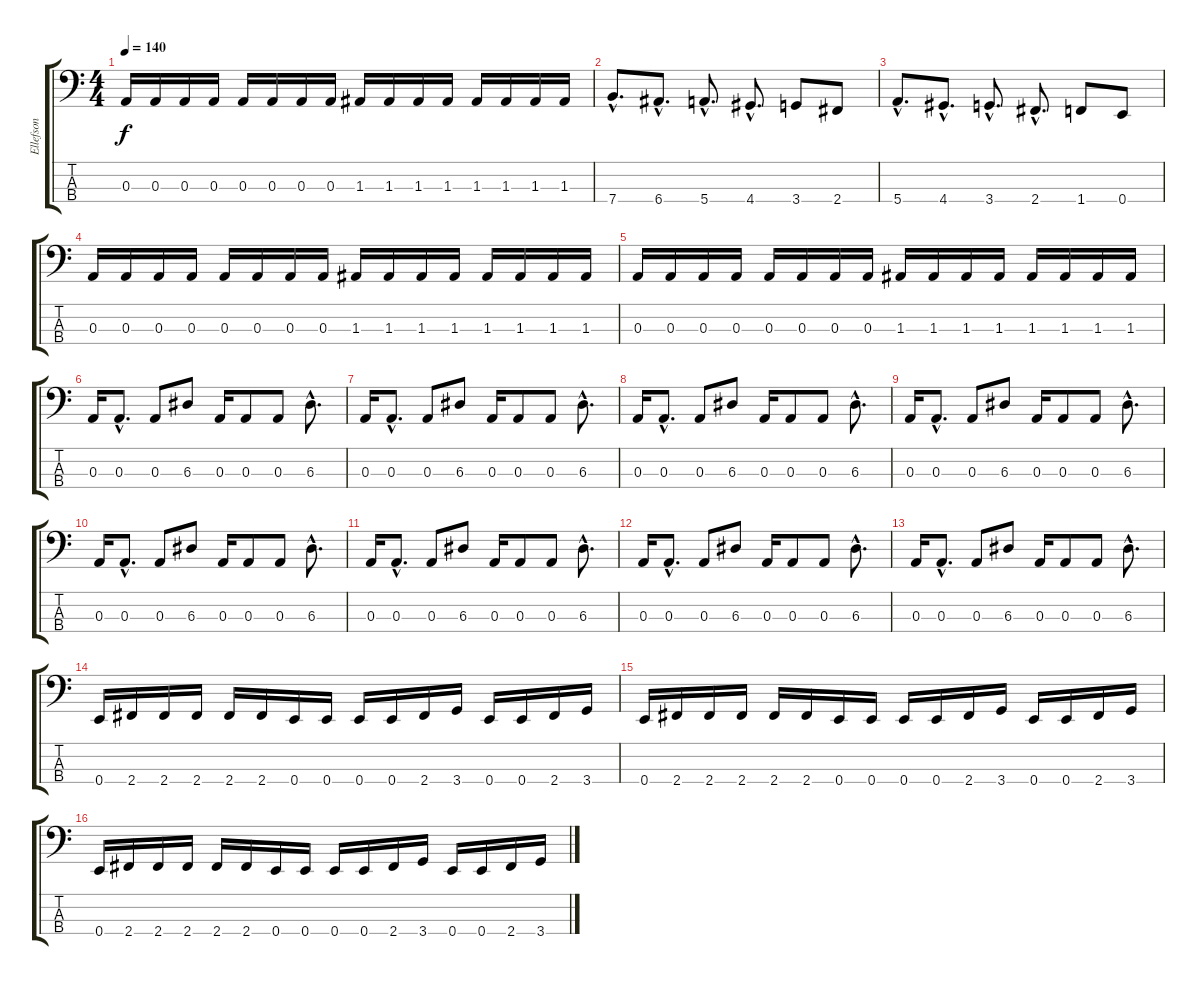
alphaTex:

\track ("Ellefson" "Ellefson") {instrument electricbasspick}
\staff {score tabs}
\tuning (G2 D2 A1 E1) {hide}
\ts (4 4)
\tempo 140
\clef f4
\ks c
0.3.16{dy f} 0.3.16 0.3.16 0.3.16 0.3.16 0.3.16 0.3.16 0.3.16 1.3.16 1.3.16 1.3.16 1.3.16 1.3.16 1.3.16 1.3.16 1.3.16 |
7.4{hac}.8{d} 6.4{hac}.8{d} 5.4{hac}.8{d} 4.4{hac}.8{d} 3.4.8 2.4.8 |
5.4{hac}.8{d} 4.4{hac}.8{d} 3.4{hac}.8{d} 2.4{hac}.8{d} 1.4.8 0.4.8 |
0.3.16 0.3.16 0.3.16 0.3.16 0.3.16 0.3.16 0.3.16 0.3.16 1.3.16 1.3.16 1.3.16 1.3.16 1.3.16 1.3.16 1.3.16 1.3.16 |
0.3.16 0.3.16 0.3.16 0.3.16 0.3.16 0.3.16 0.3.16 0.3.16 1.3.16 1.3.16 1.3.16 1.3.16 1.3.16 1.3.16 1.3.16 1.3.16 |
0.3.16 0.3{hac}.8{d} 0.3.8 6.3.8 0.3.16 0.3.8 0.3.8 6.3{hac}.8{d} |
0.3.16 0.3{hac}.8{d} 0.3.8 6.3.8 0.3.16 0.3.8 0.3.8 6.3{hac}.8{d} |
0.3.16 0.3{hac}.8{d} 0.3.8 6.3.8 0.3.16 0.3.8 0.3.8 6.3{hac}.8{d} |
0.3.16 0.3{hac}.8{d} 0.3.8 6.3.8 0.3.16 0.3.8 0.3.8 6.3{hac}.8{d} |
0.3.16 0.3{hac}.8{d} 0.3.8 6.3.8 0.3.16 0.3.8 0.3.8 6.3{hac}.8{d} |
0.3.16 0.3{hac}.8{d} 0.3.8 6.3.8 0.3.16 0.3.8 0.3.8 6.3{hac}.8{d} |
0.3.16 0.3{hac}.8{d} 0.3.8 6.3.8 0.3.16 0.3.8 0.3.8 6.3{hac}.8{d} |
0.3.16 0.3{hac}.8{d} 0.3.8 6.3.8 0.3.16 0.3.8 0.3.8 6.3{hac}.8{d} |
0.4.16 2.4.16 2.4.16 2.4.16 2.4.16 2.4.16 0.4.16 0.4.16 0.4.16 0.4.16 2.4.16 3.4.16 0.4.16 0.4.16 2.4.16 3.4.16 |
0.4.16 2.4.16 2.4.16 2.4.16 2.4.16 2.4.16 0.4.16 0.4.16 0.4.16 0.4.16 2.4.16 3.4.16 0.4.16 0.4.16 2.4.16 3.4.16 |
0.4.16 2.4.16 2.4.16 2.4.16 2.4.16 2.4.16 0.4.16 0.4.16 0.4.16 0.4.16 2.4.16 3.4.16 0.4.16 0.4.16 2.4.16 3.4.16
